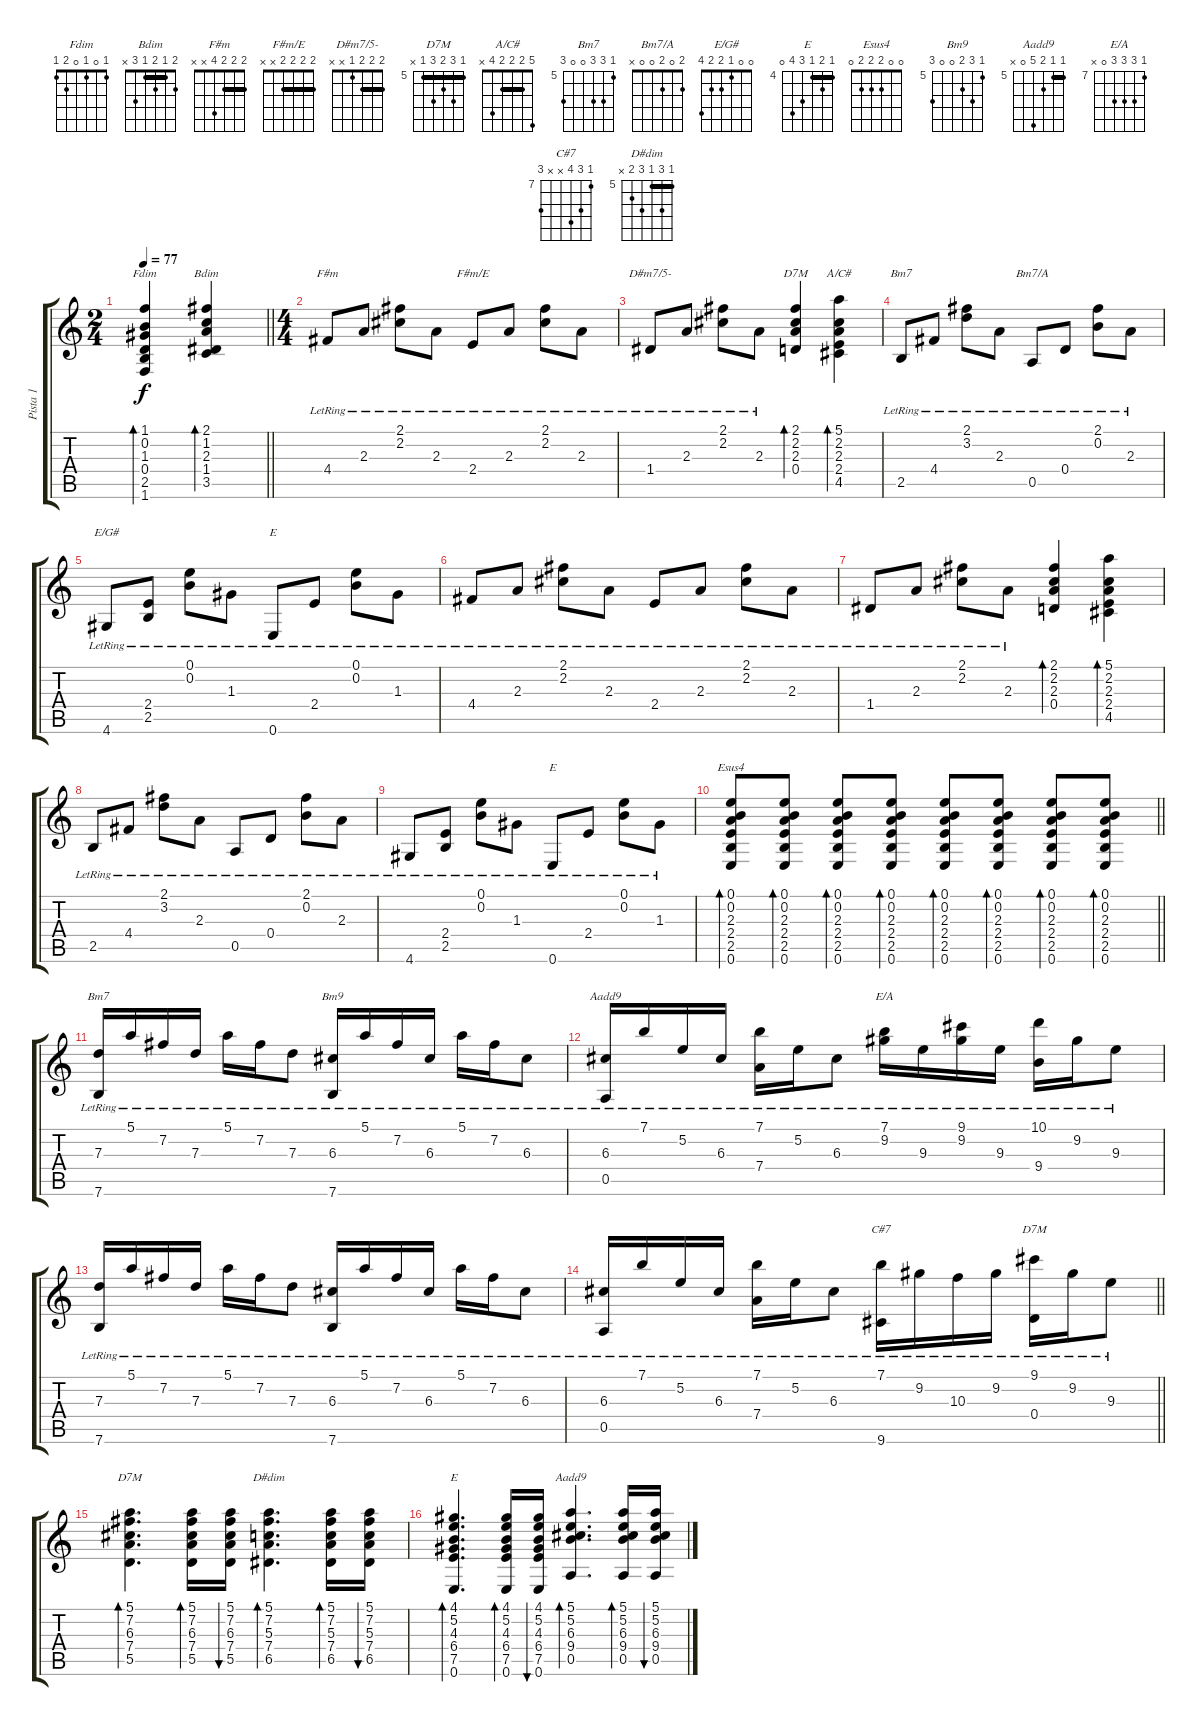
\track ("Pista 1" "Pista 1") {instrument acousticguitarsteel}
\staff {score tabs}
\tuning (E4 B3 G3 D3 A2 E2) {hide}
\chord ("Fdim" 1 0 1 0 2 1)
\chord ("Bdim" 2 1 2 1 3 x) {barre 1}
\chord ("F#m" 2 2 2 4 x x) {barre 2}
\chord ("F#m/E" 2 2 2 2 x x) {barre 2}
\chord ("D#m7/5-" 2 2 2 1 x x) {barre 2}
\chord ("D7M" 2 2 2 0 x x) {barre 2}
\chord ("A/C#" 5 2 2 2 4 x) {barre 2}
\chord ("Bm7" 2 0 2 0 2 x)
\chord ("Bm7/A" 2 0 2 0 0 x)
\chord ("E/G#" 0 0 1 2 2 4)
\chord ("E" 0 0 1 2 2 0)
\chord ("E" 4 5 1 x 2 0)
\chord ("Esus4" 0 0 2 2 2 0)
\chord ("Bm7" 5 7 7 0 0 7) {firstfret 5}
\chord ("Bm9" 5 7 6 0 0 7) {firstfret 5}
\chord ("Aadd9" 7 5 6 7 0 x) {firstfret 5}
\chord ("E/A" 7 9 9 9 0 x) {firstfret 7}
\chord ("C#7" 7 9 10 x x 9) {firstfret 7}
\chord ("D7M" 9 10 11 0 0 10) {firstfret 9}
\chord ("D7M" 5 7 6 7 5 x) {firstfret 5 barre 5}
\chord ("D#dim" 5 7 5 7 6 x) {firstfret 5 barre 5}
\chord ("E" 4 5 4 6 7 0) {firstfret 4 barre 4}
\chord ("Aadd9" 5 5 6 9 0 x) {firstfret 5 barre 5}
\ts (2 4)
\tempo 77
\clef g2
\barLineRight lightlight
\ks c
(1.1 0.2 1.3 0.4 2.5 1.6).4{bd 60 ch "Fdim" dy f} (2.1 1.2 2.3 1.4 3.5).4{bd 60 ch "Bdim"} |
\ts (4 4)
4.4{lr}.8{ch "F#m"} 2.3{lr}.8 (2.1{lr} 2.2{lr}).8 2.3{lr}.8 2.4{lr}.8{ch "F#m/E"} 2.3{lr}.8 (2.1{lr} 2.2{lr}).8 2.3{lr}.8 |
1.4{lr}.8{ch "D#m7/5-"} 2.3{lr}.8 (2.1{lr} 2.2{lr}).8 2.3{lr}.8 (2.1 2.2 2.3 0.4).4{bd 30 ch "D7M"} (5.1 2.2 2.3 2.4 4.5).4{bd 30 ch "A/C#"} |
2.5{lr}.8{ch "Bm7"} 4.4{lr}.8 (2.1{lr} 3.2{lr}).8 2.3{lr}.8 0.5{lr}.8{ch "Bm7/A"} 0.4{lr}.8 (2.1{lr} 0.2{lr}).8 2.3{lr}.8 |
4.6{lr}.8{ch "E/G#"} (2.4{lr} 2.5{lr}).8 (0.1{lr} 0.2{lr}).8 1.3{lr}.8 0.6{lr}.8{ch "E"} 2.4{lr}.8 (0.1{lr} 0.2{lr}).8 1.3{lr}.8 |
4.4{lr}.8 2.3{lr}.8 (2.1{lr} 2.2{lr}).8 2.3{lr}.8 2.4{lr}.8 2.3{lr}.8 (2.1{lr} 2.2{lr}).8 2.3{lr}.8 |
1.4{lr}.8 2.3{lr}.8 (2.1{lr} 2.2{lr}).8 2.3{lr}.8 (2.1 2.2 2.3 0.4).4{bd 30} (5.1 2.2 2.3 2.4 4.5).4{bd 30} |
2.5{lr}.8 4.4{lr}.8 (2.1{lr} 3.2{lr}).8 2.3{lr}.8 0.5{lr}.8 0.4{lr}.8 (2.1{lr} 0.2{lr}).8 2.3{lr}.8 |
4.6{lr}.8 (2.4{lr} 2.5{lr}).8 (0.1{lr} 0.2{lr}).8 1.3{lr}.8 0.6{lr}.8{ch "E"} 2.4{lr}.8 (0.1{lr} 0.2{lr}).8 1.3{lr}.8 |
\barLineRight lightlight
(0.1 0.2 2.3 2.4 2.5 0.6).8{bd 30 ch "Esus4"} (0.1 0.2 2.3 2.4 2.5 0.6).8{bd 30} (0.1 0.2 2.3 2.4 2.5 0.6).8{bd 30} (0.1 0.2 2.3 2.4 2.5 0.6).8{bd 30} (0.1 0.2 2.3 2.4 2.5 0.6).8{bd 30} (0.1 0.2 2.3 2.4 2.5 0.6).8{bd 30} (0.1 0.2 2.3 2.4 2.5 0.6).8{bd 30} (0.1 0.2 2.3 2.4 2.5 0.6).8{bd 30} |
(7.3{lr} 7.6{lr}).16{ch "Bm7"} 5.1{lr}.16 7.2{lr}.16 7.3{lr}.16 5.1{lr}.16 7.2{lr}.16 7.3{lr}.8 (6.3{lr} 7.6{lr}).16{ch "Bm9"} 5.1{lr}.16 7.2{lr}.16 6.3{lr}.16 5.1{lr}.16 7.2{lr}.16 6.3{lr}.8 |
(6.3{lr} 0.5{lr}).16{ch "Aadd9"} 7.1{lr}.16 5.2{lr}.16 6.3{lr}.16 (7.1{lr} 7.4{lr}).16 5.2{lr}.16 6.3{lr}.8 (7.1{lr} 9.2{lr}).16{ch "E/A"} 9.3{lr}.16 (9.1{lr} 9.2{lr}).16 9.3{lr}.16 (10.1{lr} 9.4{lr}).16 9.2{lr}.16 9.3{lr}.8 |
(7.3{lr} 7.6{lr}).16 5.1{lr}.16 7.2{lr}.16 7.3{lr}.16 5.1{lr}.16 7.2{lr}.16 7.3{lr}.8 (6.3{lr} 7.6{lr}).16 5.1{lr}.16 7.2{lr}.16 6.3{lr}.16 5.1{lr}.16 7.2{lr}.16 6.3{lr}.8 |
\barLineRight lightlight
(6.3{lr} 0.5{lr}).16 7.1{lr}.16 5.2{lr}.16 6.3{lr}.16 (7.1{lr} 7.4{lr}).16 5.2{lr}.16 6.3{lr}.8 (7.1{lr} 9.6{lr}).16{ch "C#7"} 9.2{lr}.16 10.3{lr}.16 9.2{lr}.16 (9.1{lr} 0.4{lr}).16{ch "D7M"} 9.2{lr}.16 9.3{lr}.8 |
(5.1 7.2 6.3 7.4 5.5).4{d bd 30 ch "D7M"} (5.1 7.2 6.3 7.4 5.5).16{bd 30} (5.1 7.2 6.3 7.4 5.5).16{bu 30} (5.1 7.2 5.3 7.4 6.5).4{d bd 30 ch "D#dim"} (5.1 7.2 5.3 7.4 6.5).16{bd 30} (5.1 7.2 5.3 7.4 6.5).16{bu 30} |
(4.1 5.2 4.3 6.4 7.5 0.6).4{d bd 30 ch "E"} (4.1 5.2 4.3 6.4 7.5 0.6).16{bd 30} (4.1 5.2 4.3 6.4 7.5 0.6).16{bu 30} (5.1 5.2 6.3 9.4 0.5).4{d bd 30 ch "Aadd9"} (5.1 5.2 6.3 9.4 0.5).16{bd 30} (5.1 5.2 6.3 9.4 0.5).16{bu 30}
